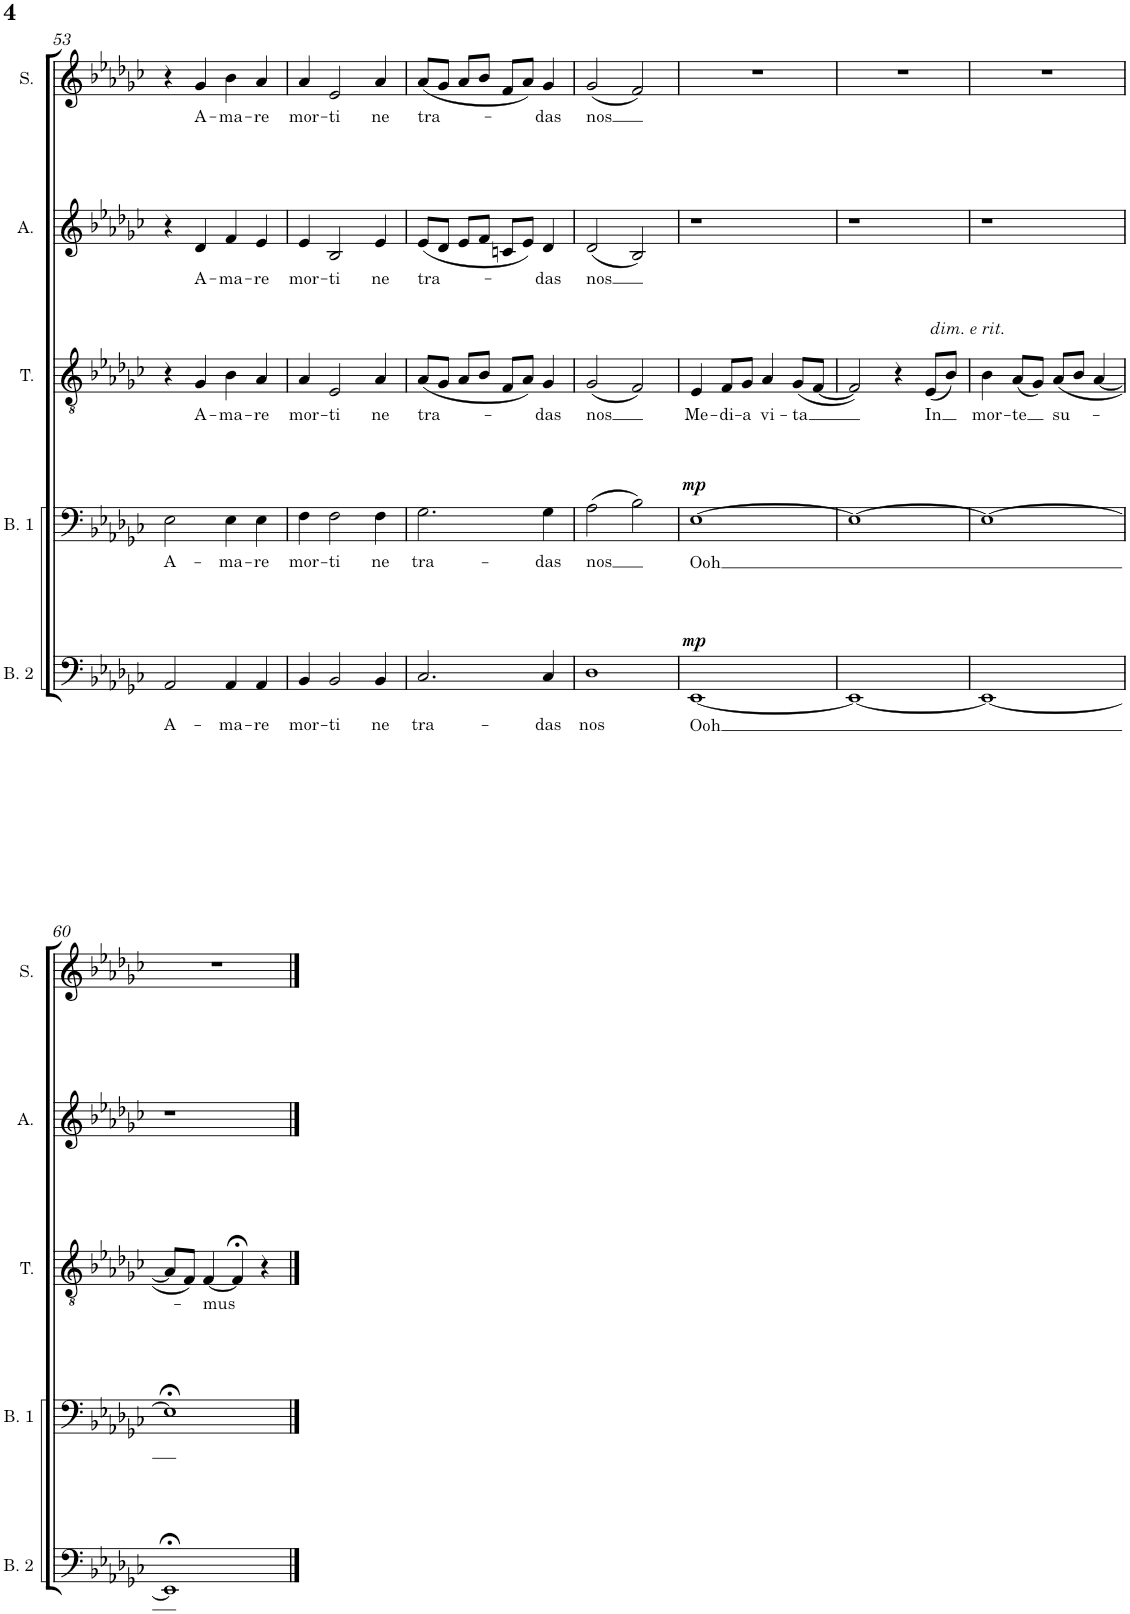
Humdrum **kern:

**kern	**text	**dynam	**kern	**text	**dynam	**kern	**text	**kern	**text	**kern	**text
*part5	*part5	*part5	*part4	*part4	*part4	*part3	*part3	*part2	*part2	*part1	*part1
*staff5	*staff5	*staff5	*staff4	*staff4	*staff4	*staff3	*staff3	*staff2	*staff2	*staff1	*staff1
*I"Basse 2	*	*	*I"Basse 1	*	*	*I"Ténor	*	*I"Alto	*	*I"Soprano	*
*I'B. 2	*	*	*I'B. 1	*	*	*I'T.	*	*I'A.	*	*I'S.	*
!!LO:PB:g=z
*clefF4	*	*	*clefF4	*	*	*clefGv2	*	*clefG2	*	*clefG2	*
*k[b-e-a-d-g-c-]	*	*	*k[b-e-a-d-g-c-]	*	*	*k[b-e-a-d-g-c-]	*	*k[b-e-a-d-g-c-]	*	*k[b-e-a-d-g-c-]	*
*M4/4	*	*	*M4/4	*	*	*M4/4	*	*M4/4	*	*M4/4	*
*met(c)	*	*	*met(c)	*	*	*met(c)	*	*met(c)	*	*met(c)	*
=53	=53	=53	=53	=53	=53	=53	=53	=53	=53	=53	=53
!	!LO:LY:b	!	!	!LO:LY:b	!	!	!	!	!	!	!
2AA-/	A-	.	2E-\	A-	.	4r	.	4r	.	4r	.
!	!	!	!	!	!	!	!LO:LY:b	!	!LO:LY:b	!	!LO:LY:b
.	.	.	.	.	.	4G-/	A-	4d-/	A-	4g-/	A-
!	!LO:LY:b	!	!	!LO:LY:b	!	!	!LO:LY:b	!	!LO:LY:b	!	!LO:LY:b
4AA-/	-ma-	.	4E-\	-ma-	.	4B-\	-ma-	4f/	-ma-	4b-\	-ma-
!	!LO:LY:b	!	!	!LO:LY:b	!	!	!LO:LY:b	!	!LO:LY:b	!	!LO:LY:b
4AA-/	-re	.	4E-\	-re	.	4A-/	-re	4e-/	-re	4a-/	-re
=54	=54	=54	=54	=54	=54	=54	=54	=54	=54	=54	=54
!	!LO:LY:b	!	!	!LO:LY:b	!	!	!LO:LY:b	!	!LO:LY:b	!	!LO:LY:b
4BB-/	mor-	.	4F\	mor-	.	4A-/	mor-	4e-/	mor-	4a-/	mor-
!	!LO:LY:b	!	!	!LO:LY:b	!	!	!LO:LY:b	!	!LO:LY:b	!	!LO:LY:b
2BB-/	-ti	.	2F\	-ti	.	2E-/	-ti	2B-/	-ti	2e-/	-ti
!	!LO:LY:b	!	!	!LO:LY:b	!	!	!LO:LY:b	!	!LO:LY:b	!	!LO:LY:b
4BB-/	ne	.	4F\	ne	.	4A-/	ne	4e-/	ne	4a-/	ne
=55	=55	=55	=55	=55	=55	=55	=55	=55	=55	=55	=55
!	!LO:LY:b	!	!	!LO:LY:b	!	!	!LO:LY:b	!	!LO:LY:b	!	!LO:LY:b
2.C-/	tra-	.	2.G-\	tra-	.	(8A-/L	tra-	(8e-/L	tra-	(8a-/L	tra-
.	.	.	.	.	.	8G-/J	.	8d-/J	.	8g-/J	.
.	.	.	.	.	.	8A-/L	.	8e-/L	.	8a-/L	.
.	.	.	.	.	.	8B-/J	.	8f/J	.	8b-/J	.
.	.	.	.	.	.	8F/L	.	8cn/L	.	8f/L	.
.	.	.	.	.	.	8A-/J)	.	8e-/J)	.	8a-/J)	.
!	!LO:LY:b	!	!	!LO:LY:b	!	!	!LO:LY:b	!	!LO:LY:b	!	!LO:LY:b
4C-/	-das	.	4G-\	-das	.	4G-/	-das	4d-/	-das	4g-/	-das
=56	=56	=56	=56	=56	=56	=56	=56	=56	=56	=56	=56
!	!LO:LY:b	!	!	!LO:LY:b	!	!	!LO:LY:b	!	!LO:LY:b	!	!LO:LY:b
1D-	nos	.	(2A-\	nos	.	(2G-/	nos	(2d-/	nos	(2g-/	nos
.	.	.	2B-\)	.	.	2F/)	.	2B-/)	.	2f/)	.
=57	=57	=57	=57	=57	=57	=57	=57	=57	=57	=57	=57
!	!LO:LY:b	!LO:DY:a	!	!LO:LY:b	!LO:DY:a	!	!LO:LY:b	!	!	!	!
[1EE-	Ooh	mp	[1E-	Ooh	mp	4E-/	Me-	1r	.	1r	.
!	!	!	!	!	!	!	!LO:LY:b	!	!	!	!
.	.	.	.	.	.	8F/L	-di-	.	.	.	.
!	!	!	!	!	!	!	!LO:LY:b	!	!	!	!
.	.	.	.	.	.	8G-/J	-a	.	.	.	.
!	!	!	!	!	!	!	!LO:LY:b	!	!	!	!
.	.	.	.	.	.	4A-/	vi-	.	.	.	.
!	!	!	!	!	!	!	!LO:LY:b	!	!	!	!
.	.	.	.	.	.	(8G-/L	-ta	.	.	.	.
.	.	.	.	.	.	[8F/J	.	.	.	.	.
=58	=58	=58	=58	=58	=58	=58	=58	=58	=58	=58	=58
1EE-_	.	.	1E-_	.	.	2F/])	.	1r	.	1r	.
.	.	.	.	.	.	4r	.	.	.	.	.
!	!	!	!	!	!	!LO:TX:a:i:t=dim. e rit.	!	!	!	!	!
!	!	!	!	!	!	!	!LO:LY:b	!	!	!	!
.	.	.	.	.	.	(8E-/L	In	.	.	.	.
.	.	.	.	.	.	8B-/J)	.	.	.	.	.
=59	=59	=59	=59	=59	=59	=59	=59	=59	=59	=59	=59
!	!	!	!	!	!	!	!LO:LY:b	!	!	!	!
1EE-_	.	.	1E-_	.	.	4B-\	mor-	1r	.	1r	.
!	!	!	!	!	!	!	!LO:LY:b	!	!	!	!
.	.	.	.	.	.	(8A-/L	-te	.	.	.	.
.	.	.	.	.	.	8G-/J)	.	.	.	.	.
!	!	!	!	!	!	!	!LO:LY:b	!	!	!	!
.	.	.	.	.	.	(8A-/L	su-	.	.	.	.
.	.	.	.	.	.	8B-/J	.	.	.	.	.
.	.	.	.	.	.	[4A-/	.	.	.	.	.
!!LO:LB:g=z
=60	=60	=60	=60	=60	=60	=60	=60	=60	=60	=60	=60
1EE-;<]	.	.	1E-;<]	.	.	8A-/L]	.	1r	.	1r	.
.	.	.	.	.	.	8F/J)	.	.	.	.	.
!	!	!	!	!	!	!	!LO:LY:b	!	!	!	!
.	.	.	.	.	.	[4F/	-mus	.	.	.	.
.	.	.	.	.	.	4F;</]	.	.	.	.	.
.	.	.	.	.	.	4r	.	.	.	.	.
==	==	==	==	==	==	==	==	==	==	==	==
*-	*-	*-	*-	*-	*-	*-	*-	*-	*-	*-	*-
